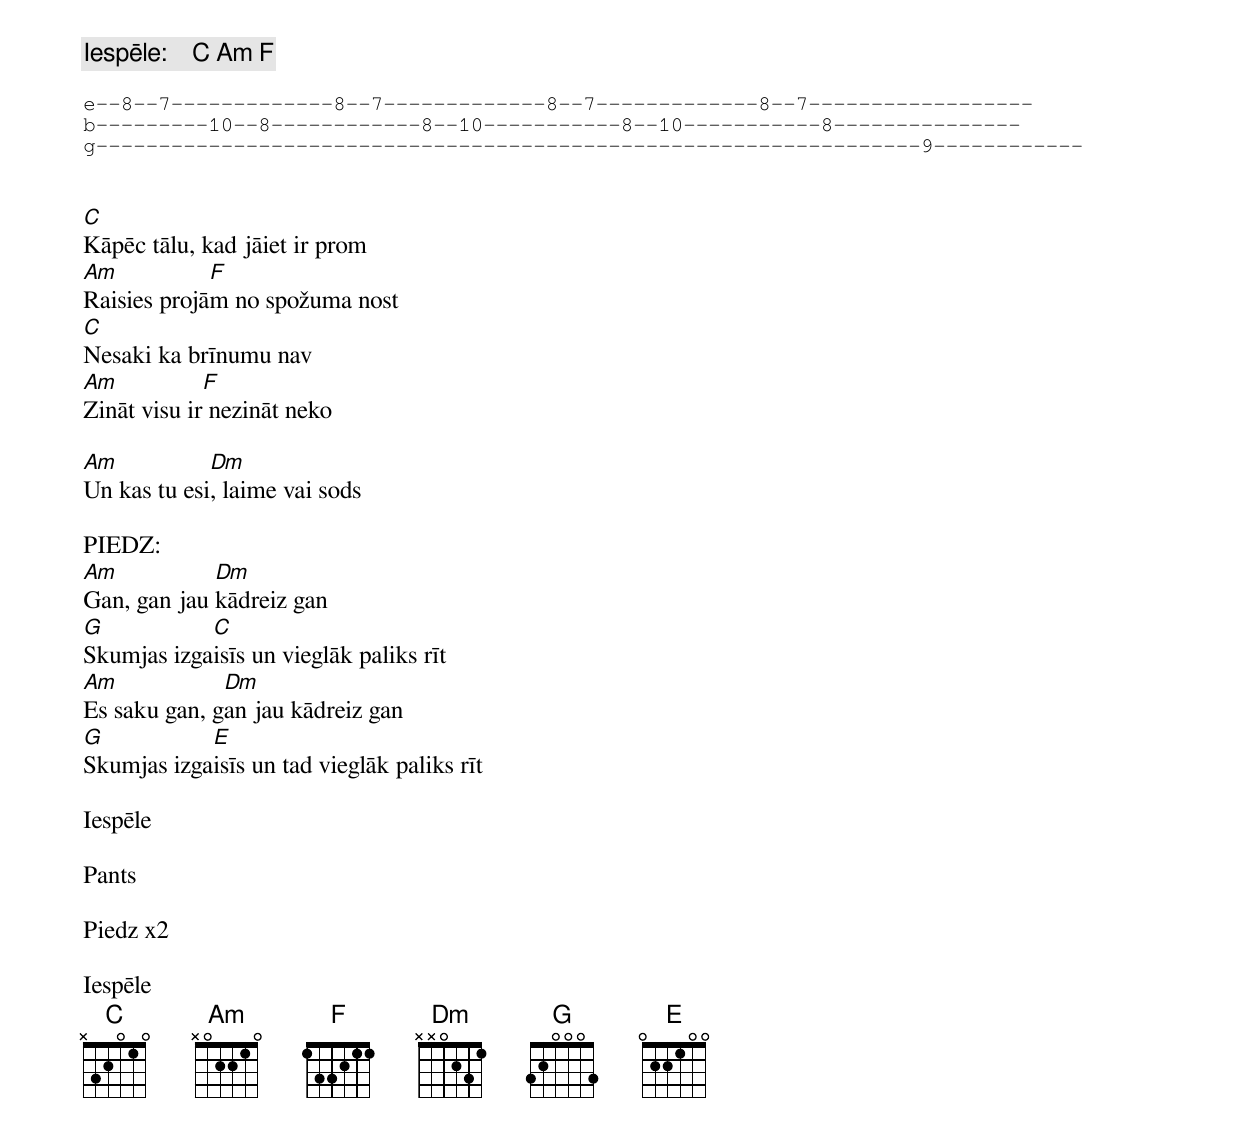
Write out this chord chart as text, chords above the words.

Iespēle:    C Am F

e--8--7-------------8--7-------------8--7-------------8--7------------------
b---------10--8------------8--10-----------8--10-----------8---------------
g------------------------------------------------------------------9------------


C
Kāpēc tālu, kad jāiet ir prom
Am           F
Raisies projām no spožuma nost
C
Nesaki ka brīnumu nav
Am           F
Zināt visu ir nezināt neko

Am           Dm
Un kas tu esi, laime vai sods

PIEDZ:
Am           Dm
Gan, gan jau kādreiz gan
G           C
Skumjas izgaisīs un vieglāk paliks rīt
Am            Dm
Es saku gan, gan jau kādreiz gan
G           E
Skumjas izgaisīs un tad vieglāk paliks rīt

Iespēle

Pants

Piedz x2

Iespēle
